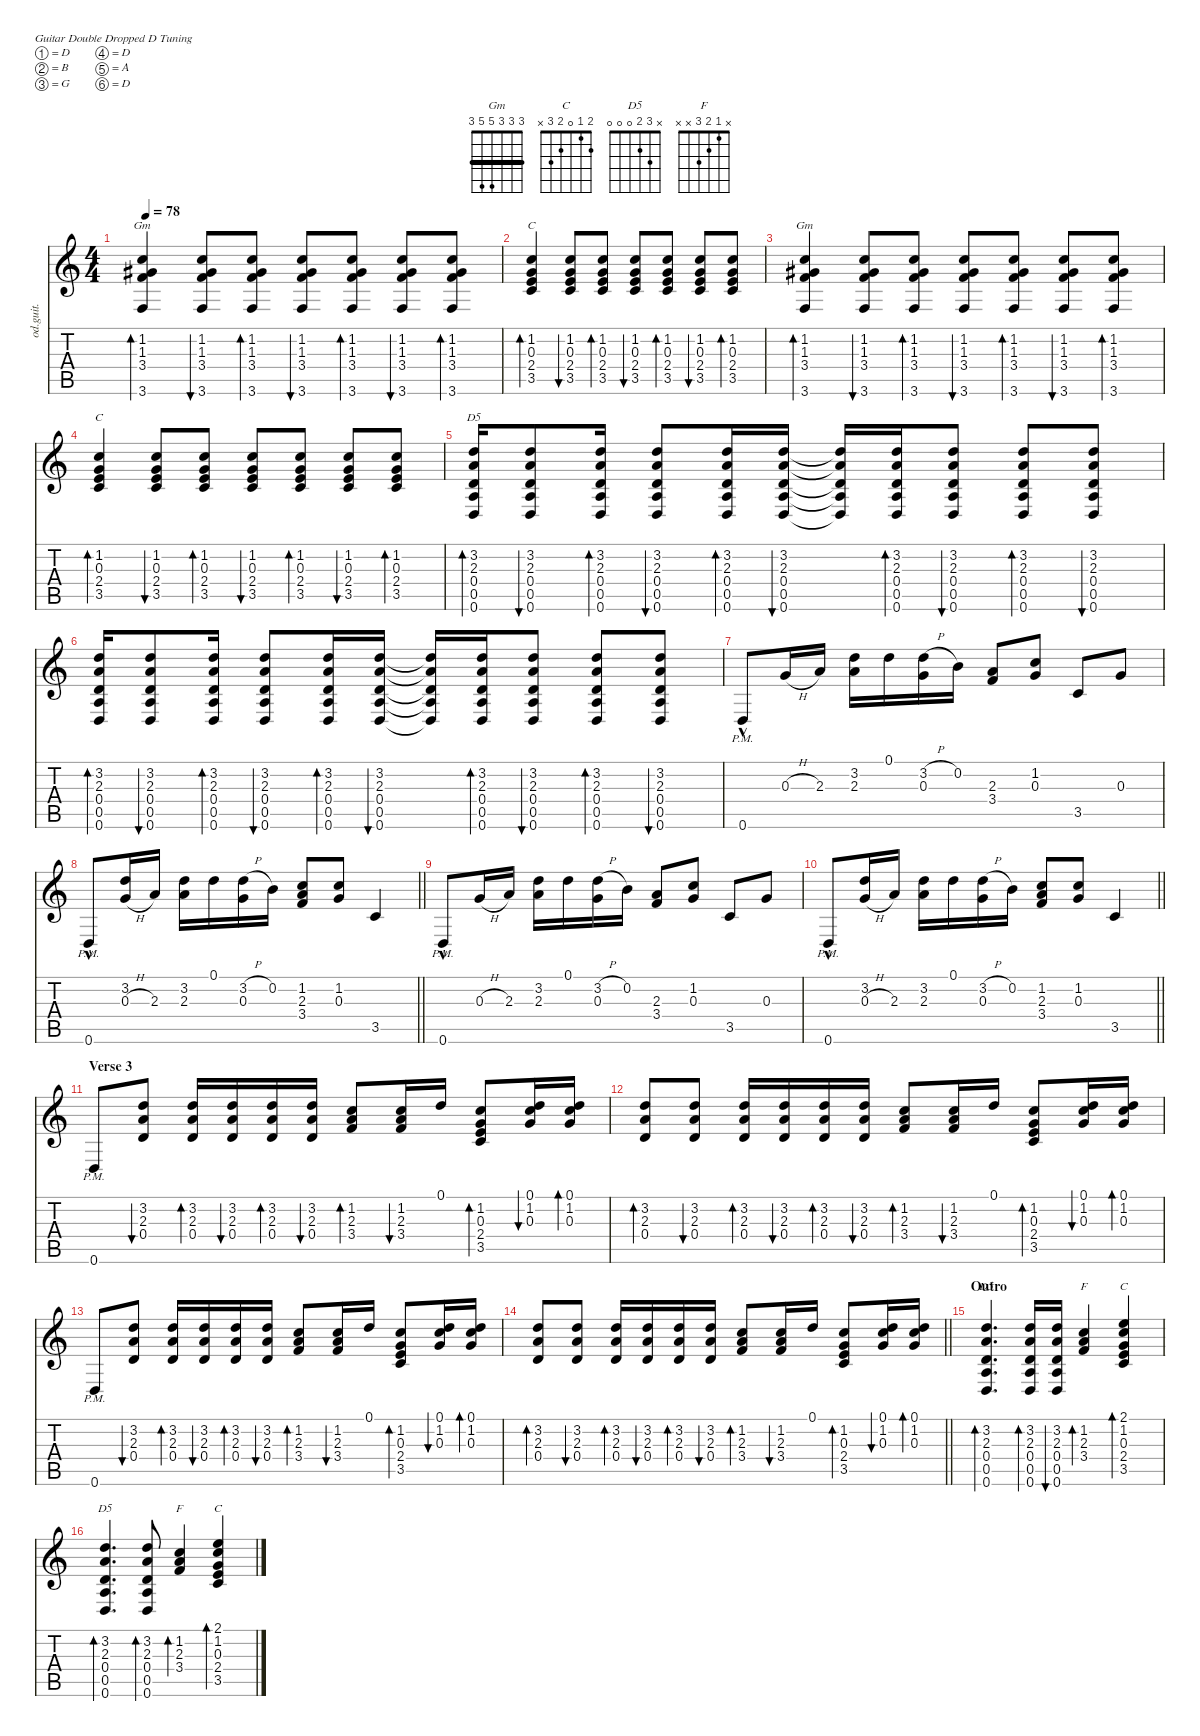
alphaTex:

\defaultSystemsLayout 4
\hideDynamics
\bracketExtendMode nobrackets
\otherSystemsTrackNameOrientation horizontal
\track ("Young" "od.guit.") {solo instrument overdrivenguitar}
\staff {score tabs}
\tuning (D4 B3 G3 D3 A2 D2)
\chord ("Gm" 3 3 3 5 5 3) {barre (3 3 3)}
\chord ("C" 3 5 5 5 3 x) {barre 3}
\chord ("D5" x 3 2 0 0 0)
\chord ("F" x 1 2 3 x x)
\chord ("C" 2 1 0 2 3 x)
\ts (4 4)
\tempo 78
\clef g2
\ks c
(1.2 1.3{acc #} 3.4 3.6).4{bd 120 ch "Gm" dy mp beam Up} (1.2 1.3{acc #} 3.4 3.6).8{bu 60 beam Up} (1.2 1.3{acc #} 3.4 3.6).8{bd 60 beam Up} (1.2 1.3{acc #} 3.4 3.6).8{bu 60 beam Up} (1.2 1.3{acc #} 3.4 3.6).8{bd 60 beam Up} (1.2 1.3{acc #} 3.4 3.6).8{bu 60 beam Up} (1.2 1.3{acc #} 3.4 3.6).8{bd 60 beam Up} |
(1.2 0.3 2.4 3.5).4{bd 120 ch "C" beam Up} (1.2 0.3 2.4 3.5).8{bu 60 beam Up} (1.2 0.3 2.4 3.5).8{bd 60 beam Up} (1.2 0.3 2.4 3.5).8{bu 60 beam Up} (1.2 0.3 2.4 3.5).8{bd 60 beam Up} (1.2 0.3 2.4 3.5).8{bu 60 beam Up} (1.2 0.3 2.4 3.5).8{bd 60 beam Up} |
(1.2 1.3{acc #} 3.4 3.6).4{bd 120 ch "Gm" beam Up} (1.2 1.3{acc #} 3.4 3.6).8{bu 60 beam Up} (1.2 1.3{acc #} 3.4 3.6).8{bd 60 beam Up} (1.2 1.3{acc #} 3.4 3.6).8{bu 60 beam Up} (1.2 1.3{acc #} 3.4 3.6).8{bd 60 beam Up} (1.2 1.3{acc #} 3.4 3.6).8{bu 60 beam Up} (1.2 1.3{acc #} 3.4 3.6).8{bd 60 beam Up} |
(1.2 0.3 2.4 3.5).4{bd 120 ch "C" beam Up} (1.2 0.3 2.4 3.5).8{bu 60 beam Up} (1.2 0.3 2.4 3.5).8{bd 60 beam Up} (1.2 0.3 2.4 3.5).8{bu 60 beam Up} (1.2 0.3 2.4 3.5).8{bd 60 beam Up} (1.2 0.3 2.4 3.5).8{bu 60 beam Up} (1.2 0.3 2.4 3.5).8{bd 60 beam Up} |
(3.2 2.3 0.4 0.5 0.6).16{bd 60 ch "D5" beam Up} (3.2 2.3 0.4 0.5 0.6).8{bu 60 beam Up} (3.2 2.3 0.4 0.5 0.6).16{bd 60 beam Up} (3.2 2.3 0.4 0.5 0.6).8{bu 60 beam Up} (3.2 2.3 0.4 0.5 0.6).16{bd 60 beam Up} (3.2 2.3 0.4 0.5 0.6).16{bu 60 beam Up} (3.2{t} 2.3{t} 0.4{t} 0.5{t} 0.6{t}).16{beam Up} (3.2 2.3 0.4 0.5 0.6).16{bd 60 beam Up} (3.2 2.3 0.4 0.5 0.6).8{bu 60 beam Up} (3.2 2.3 0.4 0.5 0.6).8{bd 60 beam Up} (3.2 2.3 0.4 0.5 0.6).8{bu 60 beam Up} |
(3.2 2.3 0.4 0.5 0.6).16{bd 60 beam Up} (3.2 2.3 0.4 0.5 0.6).8{bu 60 beam Up} (3.2 2.3 0.4 0.5 0.6).16{bd 60 beam Up} (3.2 2.3 0.4 0.5 0.6).8{bu 60 beam Up} (3.2 2.3 0.4 0.5 0.6).16{bd 60 beam Up} (3.2 2.3 0.4 0.5 0.6).16{bu 60 beam Up} (3.2{t} 2.3{t} 0.4{t} 0.5{t} 0.6{t}).16{beam Up} (3.2 2.3 0.4 0.5 0.6).16{bd 60 beam Up} (3.2 2.3 0.4 0.5 0.6).8{bu 60 beam Up} (3.2 2.3 0.4 0.5 0.6).8{bd 60 beam Up} (3.2 2.3 0.4 0.5 0.6).8{bu 60 beam Up} |
0.6{hac pm}.8{dy f beam Up} 0.3{h}.16{dy mf beam Up} 2.3.16{beam Up} (3.2 2.3).16{beam Down} 0.1.16{beam Down} (3.2{h} 0.3).16{beam Down} 0.2.16{beam Down} (2.3 3.4).8{beam Up} (1.2 0.3).8{beam Up} 3.5.8{beam Up} 0.3.8{beam Up} |
\barLineRight lightlight
0.6{hac pm}.8{dy f beam Up} (3.2 0.3{h}).16{dy mf beam Up} 2.3.16{beam Up} (3.2 2.3).16{beam Down} 0.1.16{beam Down} (3.2{h} 0.3).16{beam Down} 0.2.16{beam Down} (1.2 2.3 3.4).8{beam Up} (1.2 0.3).8{beam Up} 3.5.4{beam Up} |
0.6{hac pm}.8{dy f beam Up} 0.3{h}.16{dy mf beam Up} 2.3.16{beam Up} (3.2 2.3).16{beam Down} 0.1.16{beam Down} (3.2{h} 0.3).16{beam Down} 0.2.16{beam Down} (2.3 3.4).8{beam Up} (1.2 0.3).8{beam Up} 3.5.8{beam Up} 0.3.8{beam Up} |
\barLineRight lightlight
0.6{hac pm}.8{dy f beam Up} (3.2 0.3{h}).16{dy mf beam Up} 2.3.16{beam Up} (3.2 2.3).16{beam Down} 0.1.16{beam Down} (3.2{h} 0.3).16{beam Down} 0.2.16{beam Down} (1.2 2.3 3.4).8{beam Up} (1.2 0.3).8{beam Up} 3.5.4{beam Up} |
\section ("" "Verse 3")
0.6{pm}.8{dy mp beam Up} (3.2 2.3 0.4).8{bu 60 beam Up} (3.2 2.3 0.4).16{bd 60 beam Up} (3.2 2.3 0.4).16{bu 60 beam Up} (3.2 2.3 0.4).16{bd 60 beam Up} (3.2 2.3 0.4).16{bu 60 beam Up} (1.2 2.3 3.4).8{bd 60 beam Up} (1.2 2.3 3.4).16{bu 60 beam Up} 0.1.16{beam Up} (1.2 0.3 2.4 3.5).8{bd 60 beam Up} (0.1 1.2 0.3).16{bu 60 beam Up} (0.1 1.2 0.3).16{bd 60 beam Up} |
(3.2 2.3 0.4).8{bd 60 beam Up} (3.2 2.3 0.4).8{bu 60 beam Up} (3.2 2.3 0.4).16{bd 60 beam Up} (3.2 2.3 0.4).16{bu 60 beam Up} (3.2 2.3 0.4).16{bd 60 beam Up} (3.2 2.3 0.4).16{bu 60 beam Up} (1.2 2.3 3.4).8{bd 60 beam Up} (1.2 2.3 3.4).16{bu 60 beam Up} 0.1.16{beam Up} (1.2 0.3 2.4 3.5).8{bd 60 beam Up} (0.1 1.2 0.3).16{bu 60 beam Up} (0.1 1.2 0.3).16{bd 60 beam Up} |
0.6{pm}.8{beam Up} (3.2 2.3 0.4).8{bu 60 beam Up} (3.2 2.3 0.4).16{bd 60 beam Up} (3.2 2.3 0.4).16{bu 60 beam Up} (3.2 2.3 0.4).16{bd 60 beam Up} (3.2 2.3 0.4).16{bu 60 beam Up} (1.2 2.3 3.4).8{bd 60 beam Up} (1.2 2.3 3.4).16{bu 60 beam Up} 0.1.16{beam Up} (1.2 0.3 2.4 3.5).8{bd 60 beam Up} (0.1 1.2 0.3).16{bu 60 beam Up} (0.1 1.2 0.3).16{bd 60 beam Up} |
\barLineRight lightlight
(3.2 2.3 0.4).8{bd 60 beam Up} (3.2 2.3 0.4).8{bu 60 beam Up} (3.2 2.3 0.4).16{bd 60 beam Up} (3.2 2.3 0.4).16{bu 60 beam Up} (3.2 2.3 0.4).16{bd 60 beam Up} (3.2 2.3 0.4).16{bu 60 beam Up} (1.2 2.3 3.4).8{bd 60 beam Up} (1.2 2.3 3.4).16{bu 60 beam Up} 0.1.16{beam Up} (1.2 0.3 2.4 3.5).8{bd 60 beam Up} (0.1 1.2 0.3).16{bu 60 beam Up} (0.1 1.2 0.3).16{bd 60 beam Up} |
\section ("" "Outro")
(3.2 2.3 0.4 0.5 0.6).4{d bd 60 ch "D5" beam Up} (3.2 2.3 0.4 0.5 0.6).16{bd 60 beam Up} (3.2 2.3 0.4 0.5 0.6).16{bu 60 beam Up} (1.2 2.3 3.4).4{bd 60 ch "F" beam Up} (2.1 1.2 0.3 2.4 3.5).4{bd 60 ch "C" beam Up} |
(3.2 2.3 0.4 0.5 0.6).4{d bd 60 ch "D5" beam Up} (3.2 2.3 0.4 0.5 0.6).8{bd 60 beam Up} (1.2 2.3 3.4).4{bd 60 ch "F" beam Up} (2.1 1.2 0.3 2.4 3.5).4{bd 60 ch "C" beam Up}
